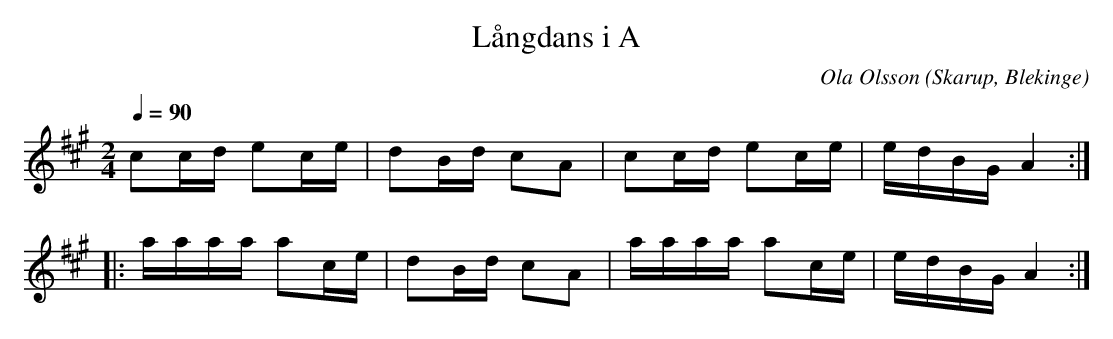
X:1
T:Långdans i A
C:Ola Olsson
O:Skarup, Blekinge
M:2/4
L:1/16
K:A
Q:1/4=90
c2cd e2ce | d2Bd c2A2 | c2cd e2ce | edBG A4 :|
|: aaaa a2ce | d2Bd c2A2 | aaaa a2ce | edBG A4 :|
